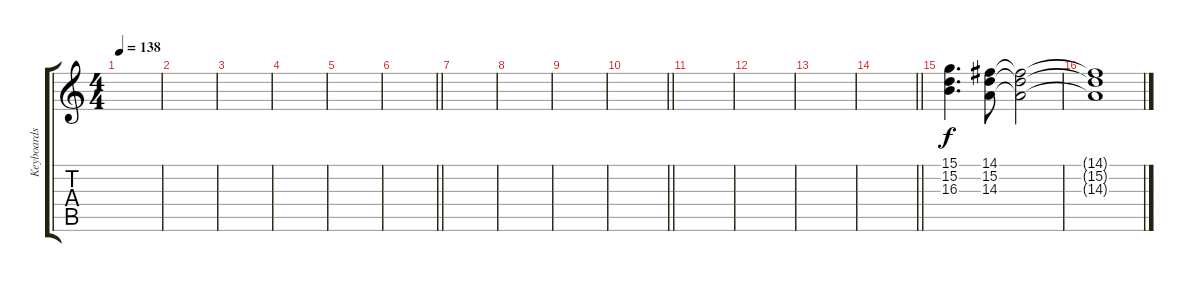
\track ("Keyboards 3" "Keyboards ") {instrument lead2sawtooth}
\staff {score tabs}
\tuning (E4 B3 G3 D3 A2 E2) {hide}
\ts (4 4)
\tempo 138
\clef g2
\ks c
|
|
|
|
|
\barLineRight lightlight
|
|
|
|
\barLineRight lightlight
|
|
|
|
\barLineRight lightlight
|
(15.1 15.2 16.3).4{d} (14.1 15.2 14.3).8 (14.1{t} 15.2{t} 14.3{t}).2 |
(14.1{t} 15.2{t} 14.3{t}).1
